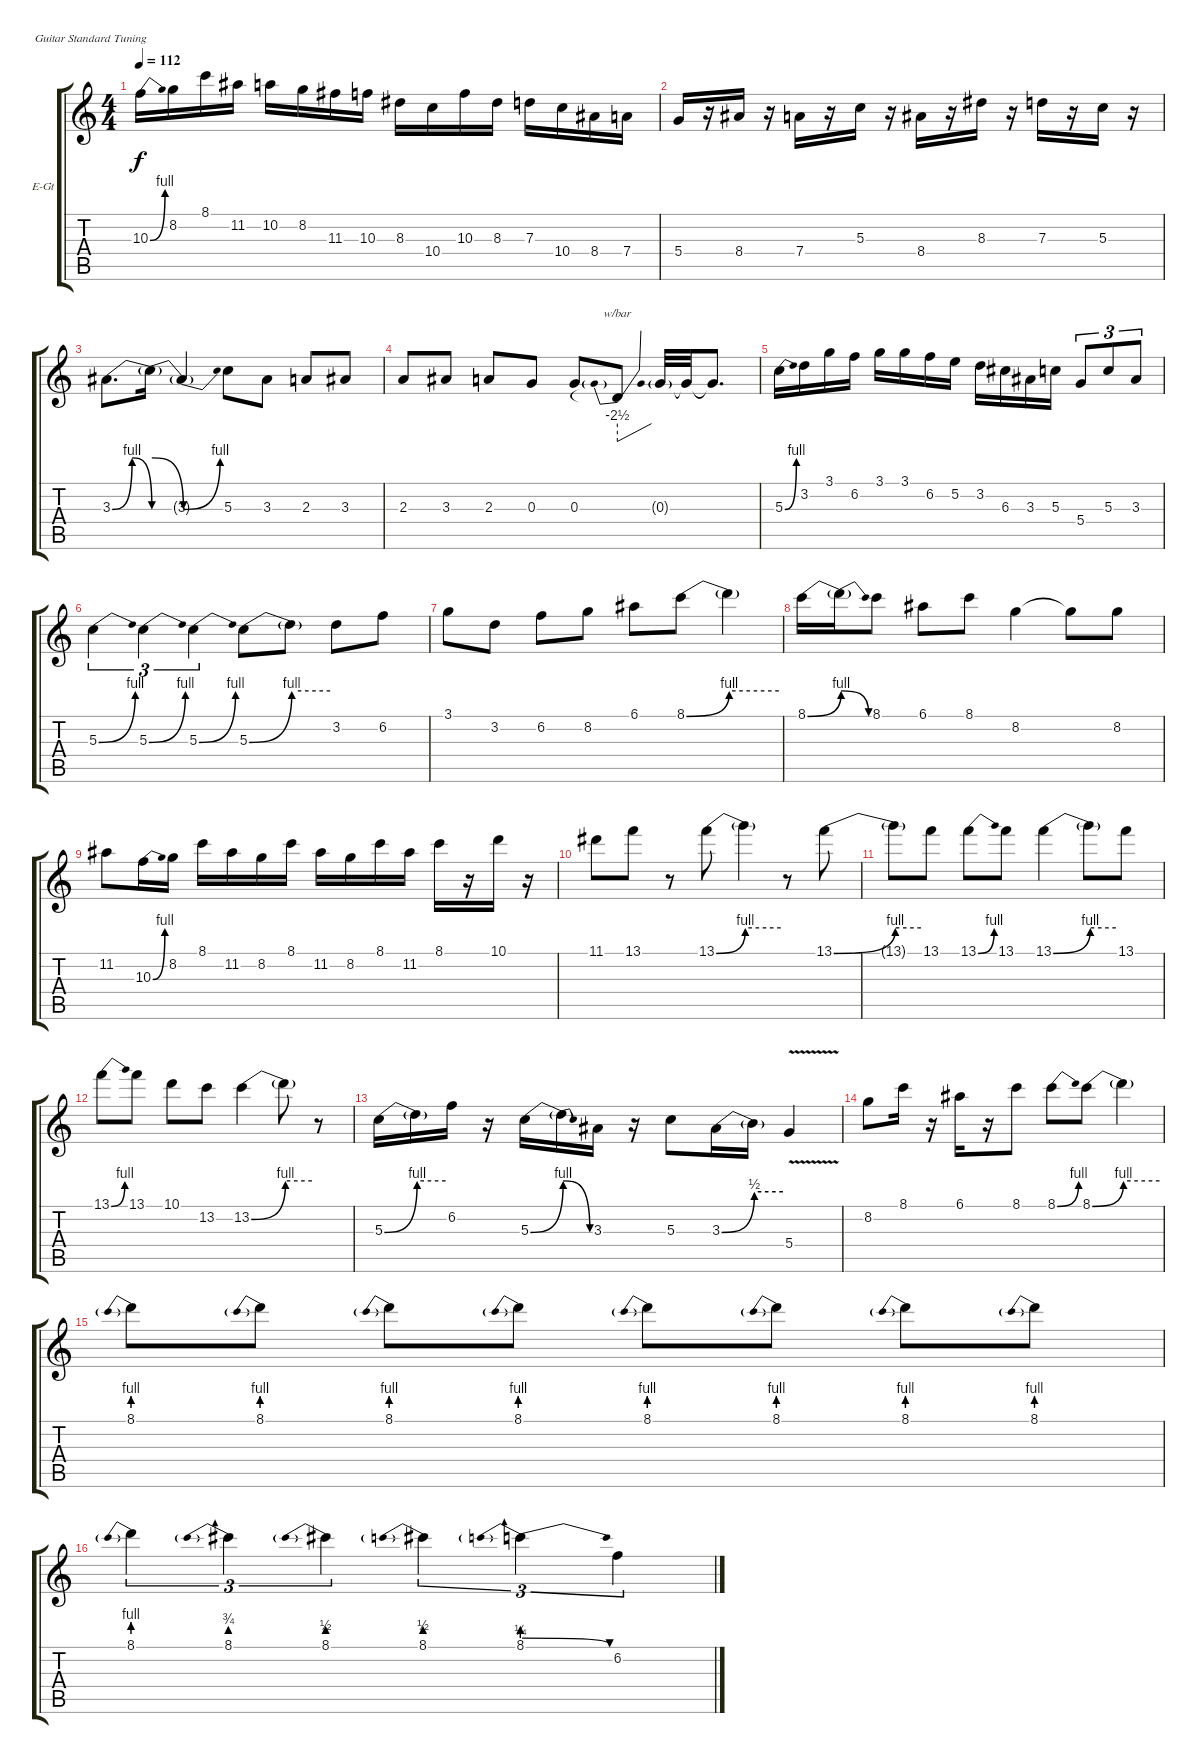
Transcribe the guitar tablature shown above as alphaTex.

\bracketExtendMode groupsimilarinstruments
\firstSystemTrackNameOrientation horizontal
\otherSystemsTrackNameOrientation horizontal
\track ("Ritchie Blackmore" "E-Gt") {instrument overdrivenguitar}
\staff {score tabs}
\tuning (E4 B3 G3 D3 A2 E2)
\ts (4 4)
\tempo 112
\clef g2
\ks c
10.3{be (bend 0 0 60 4)}.16{dy f} 8.2.16 8.1.16 11.2.16 10.2.16 8.2.16 11.3.16 10.3.16 8.3.16 10.4.16 10.3.16 8.3.16 7.3.16 10.4.16 8.4.16 7.4.16 |
5.4.16 r.16 8.4.16 r.16 7.4.16 r.16 5.3.16 r.16 8.4.16 r.16 8.3.16 r.16 7.3.16 r.16 5.3.16 r.16 |
3.3{be (bendrelease 0 0 30 4 30 4 60 0)}.8{d} 3.3{be (release 0 4 60 0) t}.16 3.3{be (bend 0 0 60 4) t}.4 5.3.8 3.3.8 2.3.8 3.3.8 |
2.3.8 3.3.8 2.3.8 0.3.8 0.3.8 0.3{t}.8{tbe (predivedive default 0 -10 60 0)} 0.3{g}.32 0.3{t}.32 0.3{t}.8{d} |
5.3{be (bend 0 0 60 4)}.16 3.2.16 3.1.16 6.2.16 3.1.16 3.1.16 6.2.16 5.2.16 3.2.16 6.3.16 3.3.16 5.3.16 5.4.8{tu (3 2)} 5.3.8{tu (3 2)} 3.3.8{tu (3 2)} |
5.3{be (bend 0 0 60 4)}.4{tu (3 2)} 5.3{be (bend 0 0 60 4)}.4{tu (3 2)} 5.3{be (bend 0 0 60 4)}.4{tu (3 2)} 5.3{be (bend 0 0 60 4)}.8 5.3{be (hold 0 4 60 4) t}.8 3.2.8 6.2.8 |
3.1.8 3.2.8 6.2.8 8.2.8 6.1.8 8.1{be (bend 0 0 60 4)}.8 8.1{be (hold 0 4 60 4) t}.4 |
8.1{be (bend 0 0 60 4)}.16 8.1{be (release 0 4 60 0) t}.16 8.1.8 6.1.8 8.1.8 8.2.4 8.2{t}.8 8.2.8 |
11.2.8 10.3{be (bend 0 0 60 4)}.16 8.2.16 8.1.16 11.2.16 8.2.16 8.1.16 11.2.16 8.2.16 8.1.16 11.2.16 8.1.16 r.16 10.1.16 r.16 |
11.1.8 13.1.8 r.8 13.1{be (bend 0 0 60 4)}.8 13.1{be (hold 0 4 60 4) t}.4 r.8 13.1{be (bend 0 0 60 4)}.8 |
13.1{be (hold 0 4 60 4) t}.8 13.1.8 13.1{be (bend 0 0 60 4)}.8 13.1.8 13.1{be (bend 0 0 60 4)}.4 13.1{be (hold 0 4 60 4) t}.8 13.1.8 |
13.1{be (bend 0 0 60 4)}.8 13.1.8 10.1.8 13.2.8 13.2{be (bend 0 0 60 4)}.4 13.2{be (hold 0 4 60 4) t}.8 r.8 |
5.3{be (bend 0 0 60 4)}.16 5.3{be (hold 0 4 60 4) t}.16 6.2.16 r.16 5.3{be (bend 0 0 60 4)}.16 5.3{be (release 0 4 60 0) t}.16 3.3.16 r.16 5.3.8 3.3{be (bend 0 0 60 2)}.16 3.3{be (hold 0 2 60 2) t}.16 5.4{v}.4 |
8.2.8 8.1.16 r.16 6.1.16 r.16 8.1.8 8.1{be (bend 0 0 60 4)}.8 8.1{be (bend 0 0 60 4)}.8 8.1{be (hold 0 4 60 4) t}.4 |
8.1{be (prebend 0 4 60 4)}.8 8.1{be (prebend 0 4 60 4)}.8 8.1{be (prebend 0 4 60 4)}.8 8.1{be (prebend 0 4 60 4)}.8 8.1{be (prebend 0 4 60 4)}.8 8.1{be (prebend 0 4 60 4)}.8 8.1{be (prebend 0 4 60 4)}.8 8.1{be (prebend 0 4 60 4)}.8 |
8.1{be (prebend 0 4 60 4)}.4{tu (3 2)} 8.1{be (prebend 0 3 60 3)}.4{tu (3 2)} 8.1{be (prebend 0 2 60 2)}.4{tu (3 2)} 8.1{be (prebend 0 2 60 2)}.4{tu (3 2)} 8.1{be (prebendrelease 0 1 60 0)}.4{tu (3 2)} 6.2{be (hold 0 0 60 0)}.4{tu (3 2)}
